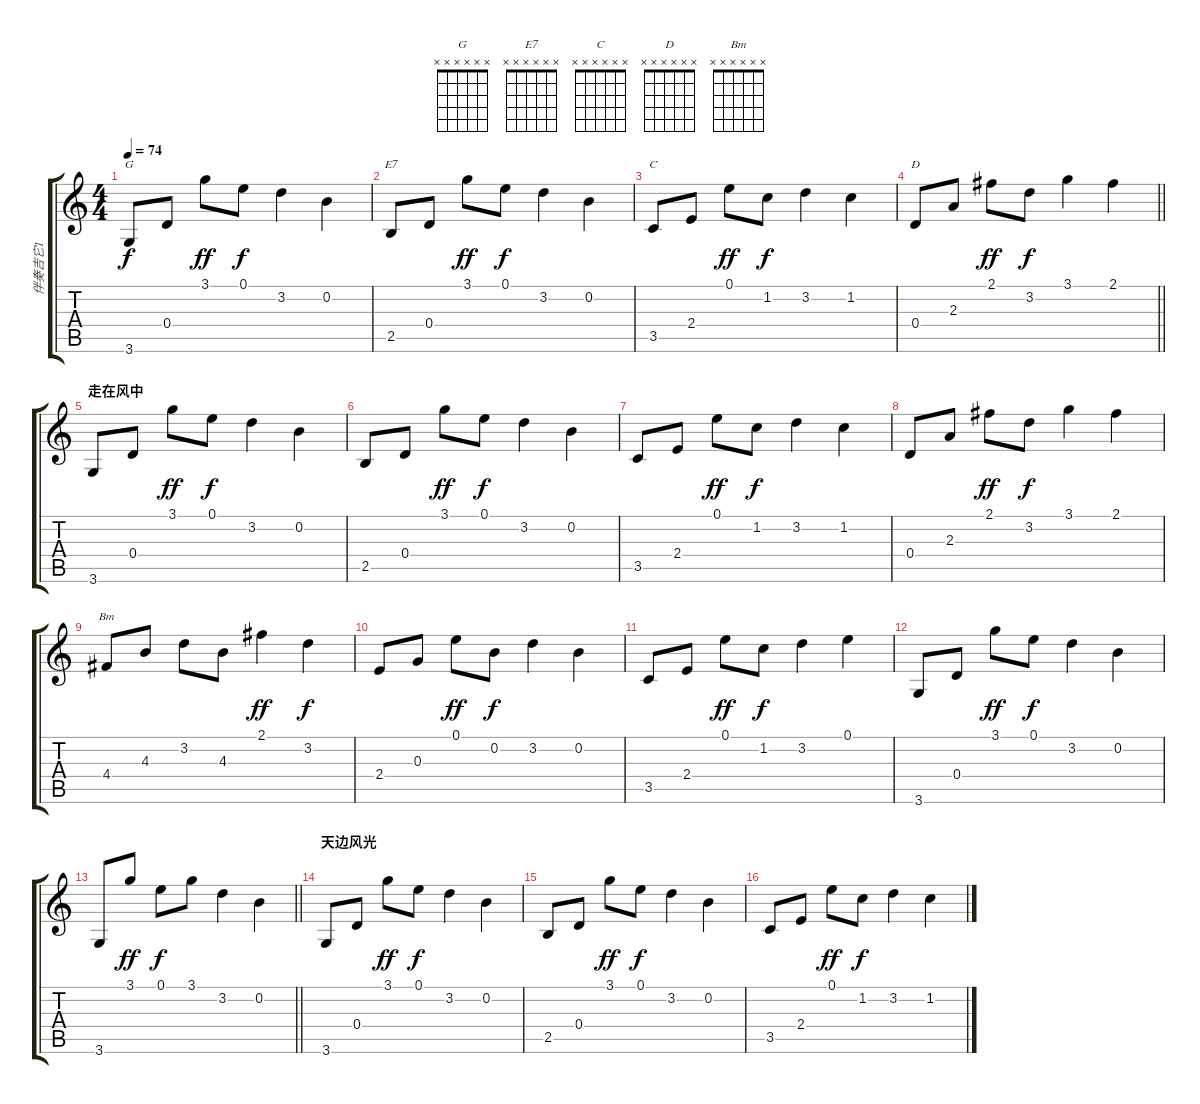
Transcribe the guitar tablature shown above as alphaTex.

\track ("伴奏吉它1" "伴奏吉它1") {instrument electricguitarclean}
\staff {score tabs}
\tuning (E4 B3 G3 D3 A2 E2) {hide}
\chord ("G" x x x x x x)
\chord ("E7" x x x x x x)
\chord ("C" x x x x x x)
\chord ("D" x x x x x x)
\chord ("Bm" x x x x x x)
\ts (4 4)
\tempo 74
\clef g2
\ks c
3.6.8{ch "G" txt "" dy f instrument electricguitarclean} 0.4.8 3.1.8{dy ff} 0.1.8{dy f} 3.2.4 0.2.4 |
2.5.8{ch "E7"} 0.4.8 3.1.8{dy ff} 0.1.8{dy f} 3.2.4 0.2.4 |
3.5.8{ch "C"} 2.4.8 0.1.8{dy ff} 1.2.8{dy f} 3.2.4 1.2.4 |
\barLineRight lightlight
0.4.8{ch "D"} 2.3.8 2.1.8{dy ff} 3.2.8{dy f} 3.1.4 2.1.4 |
\section ("" "走在风中")
3.6.8 0.4.8 3.1.8{dy ff} 0.1.8{dy f} 3.2.4 0.2.4 |
2.5.8 0.4.8 3.1.8{dy ff} 0.1.8{dy f} 3.2.4 0.2.4 |
3.5.8 2.4.8 0.1.8{dy ff} 1.2.8{dy f} 3.2.4 1.2.4 |
0.4.8 2.3.8 2.1.8{dy ff} 3.2.8{dy f} 3.1.4 2.1.4 |
4.4.8{ch "Bm"} 4.3.8 3.2.8 4.3.8 2.1.4{dy ff} 3.2.4{dy f} |
2.4.8 0.3.8 0.1.8{dy ff} 0.2.8{dy f} 3.2.4 0.2.4 |
3.5.8 2.4.8 0.1.8{dy ff} 1.2.8{dy f} 3.2.4 0.1.4 |
3.6.8 0.4.8 3.1.8{dy ff} 0.1.8{dy f} 3.2.4 0.2.4 |
\barLineRight lightlight
3.6.8 3.1.8{dy ff} 0.1.8{dy f} 3.1.8 3.2.4 0.2.4 |
\section ("" "天边风光")
3.6.8 0.4.8 3.1.8{dy ff} 0.1.8{dy f} 3.2.4 0.2.4 |
2.5.8 0.4.8 3.1.8{dy ff} 0.1.8{dy f} 3.2.4 0.2.4 |
3.5.8 2.4.8 0.1.8{dy ff} 1.2.8{dy f} 3.2.4 1.2.4
